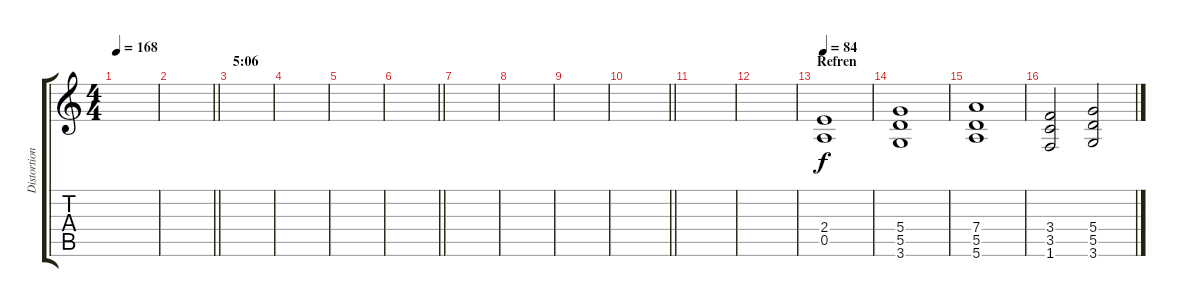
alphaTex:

\track ("Distortion Guitar" "Distortion") {instrument distortionguitar}
\staff {score tabs}
\tuning (E4 B3 G3 D3 A2 E2) {hide}
\ts (4 4)
\tempo 168
\clef g2
\ks c
|
\barLineRight lightlight
|
\section ("" "5:06")
|
|
|
\barLineRight lightlight
|
\section ("" "")
|
|
|
\barLineRight lightlight
|
|
|
\section ("" "Refren")
\tempo 84
(2.4 0.5).1 |
(5.4 5.5 3.6).1 |
(7.4 5.5 5.6).1 |
(3.4 3.5 1.6).2 (5.4 5.5 3.6).2
